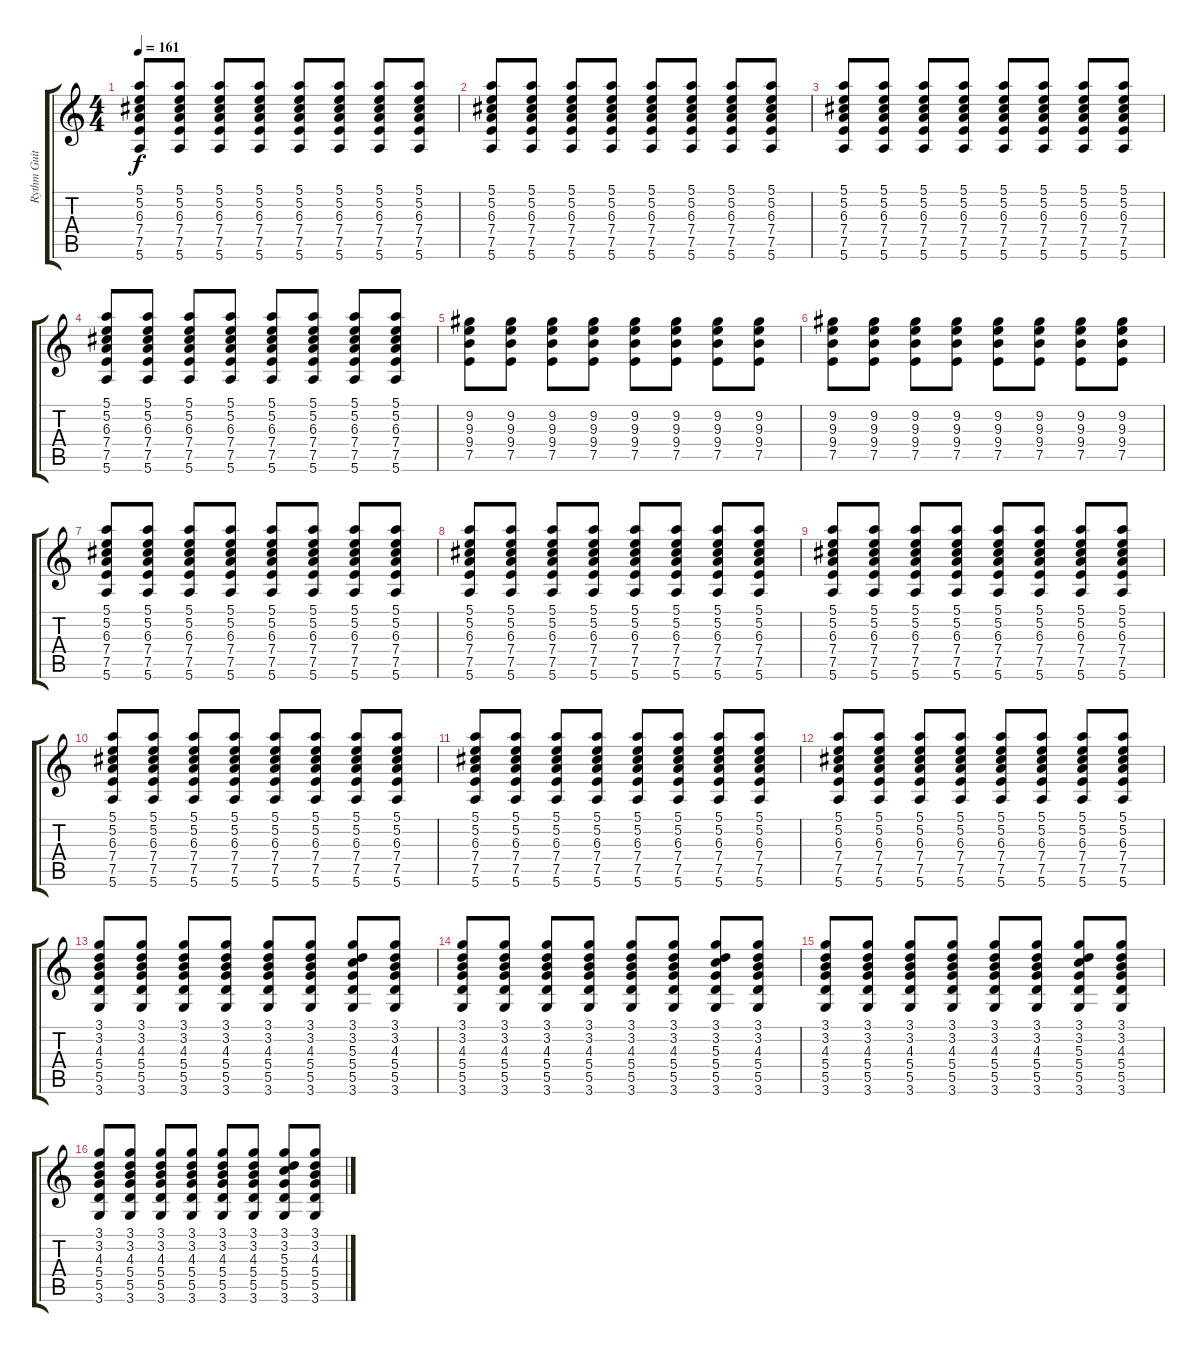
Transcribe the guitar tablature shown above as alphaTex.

\track ("Rythm Guitar" "Rythm Guit") {instrument electricguitarclean}
\staff {score tabs}
\tuning (E4 B3 G3 D3 A2 E2) {hide}
\ts (4 4)
\tempo 161
\clef g2
\ks c
(5.1 5.2 6.3 7.4 7.5 5.6).8{dy f} (5.1 5.2 6.3 7.4 7.5 5.6).8 (5.1 5.2 6.3 7.4 7.5 5.6).8 (5.1 5.2 6.3 7.4 7.5 5.6).8 (5.1 5.2 6.3 7.4 7.5 5.6).8 (5.1 5.2 6.3 7.4 7.5 5.6).8 (5.1 5.2 6.3 7.4 7.5 5.6).8 (5.1 5.2 6.3 7.4 7.5 5.6).8 |
(5.1 5.2 6.3 7.4 7.5 5.6).8 (5.1 5.2 6.3 7.4 7.5 5.6).8 (5.1 5.2 6.3 7.4 7.5 5.6).8 (5.1 5.2 6.3 7.4 7.5 5.6).8 (5.1 5.2 6.3 7.4 7.5 5.6).8 (5.1 5.2 6.3 7.4 7.5 5.6).8 (5.1 5.2 6.3 7.4 7.5 5.6).8 (5.1 5.2 6.3 7.4 7.5 5.6).8 |
(5.1 5.2 6.3 7.4 7.5 5.6).8 (5.1 5.2 6.3 7.4 7.5 5.6).8 (5.1 5.2 6.3 7.4 7.5 5.6).8 (5.1 5.2 6.3 7.4 7.5 5.6).8 (5.1 5.2 6.3 7.4 7.5 5.6).8 (5.1 5.2 6.3 7.4 7.5 5.6).8 (5.1 5.2 6.3 7.4 7.5 5.6).8 (5.1 5.2 6.3 7.4 7.5 5.6).8 |
(5.1 5.2 6.3 7.4 7.5 5.6).8 (5.1 5.2 6.3 7.4 7.5 5.6).8 (5.1 5.2 6.3 7.4 7.5 5.6).8 (5.1 5.2 6.3 7.4 7.5 5.6).8 (5.1 5.2 6.3 7.4 7.5 5.6).8 (5.1 5.2 6.3 7.4 7.5 5.6).8 (5.1 5.2 6.3 7.4 7.5 5.6).8 (5.1 5.2 6.3 7.4 7.5 5.6).8 |
(9.2 9.3 9.4 7.5).8 (9.2 9.3 9.4 7.5).8 (9.2 9.3 9.4 7.5).8 (9.2 9.3 9.4 7.5).8 (9.2 9.3 9.4 7.5).8 (9.2 9.3 9.4 7.5).8 (9.2 9.3 9.4 7.5).8 (9.2 9.3 9.4 7.5).8 |
(9.2 9.3 9.4 7.5).8 (9.2 9.3 9.4 7.5).8 (9.2 9.3 9.4 7.5).8 (9.2 9.3 9.4 7.5).8 (9.2 9.3 9.4 7.5).8 (9.2 9.3 9.4 7.5).8 (9.2 9.3 9.4 7.5).8 (9.2 9.3 9.4 7.5).8 |
(5.1 5.2 6.3 7.4 7.5 5.6).8 (5.1 5.2 6.3 7.4 7.5 5.6).8 (5.1 5.2 6.3 7.4 7.5 5.6).8 (5.1 5.2 6.3 7.4 7.5 5.6).8 (5.1 5.2 6.3 7.4 7.5 5.6).8 (5.1 5.2 6.3 7.4 7.5 5.6).8 (5.1 5.2 6.3 7.4 7.5 5.6).8 (5.1 5.2 6.3 7.4 7.5 5.6).8 |
(5.1 5.2 6.3 7.4 7.5 5.6).8 (5.1 5.2 6.3 7.4 7.5 5.6).8 (5.1 5.2 6.3 7.4 7.5 5.6).8 (5.1 5.2 6.3 7.4 7.5 5.6).8 (5.1 5.2 6.3 7.4 7.5 5.6).8 (5.1 5.2 6.3 7.4 7.5 5.6).8 (5.1 5.2 6.3 7.4 7.5 5.6).8 (5.1 5.2 6.3 7.4 7.5 5.6).8 |
(5.1 5.2 6.3 7.4 7.5 5.6).8 (5.1 5.2 6.3 7.4 7.5 5.6).8 (5.1 5.2 6.3 7.4 7.5 5.6).8 (5.1 5.2 6.3 7.4 7.5 5.6).8 (5.1 5.2 6.3 7.4 7.5 5.6).8 (5.1 5.2 6.3 7.4 7.5 5.6).8 (5.1 5.2 6.3 7.4 7.5 5.6).8 (5.1 5.2 6.3 7.4 7.5 5.6).8 |
(5.1 5.2 6.3 7.4 7.5 5.6).8 (5.1 5.2 6.3 7.4 7.5 5.6).8 (5.1 5.2 6.3 7.4 7.5 5.6).8 (5.1 5.2 6.3 7.4 7.5 5.6).8 (5.1 5.2 6.3 7.4 7.5 5.6).8 (5.1 5.2 6.3 7.4 7.5 5.6).8 (5.1 5.2 6.3 7.4 7.5 5.6).8 (5.1 5.2 6.3 7.4 7.5 5.6).8 |
(5.1 5.2 6.3 7.4 7.5 5.6).8 (5.1 5.2 6.3 7.4 7.5 5.6).8 (5.1 5.2 6.3 7.4 7.5 5.6).8 (5.1 5.2 6.3 7.4 7.5 5.6).8 (5.1 5.2 6.3 7.4 7.5 5.6).8 (5.1 5.2 6.3 7.4 7.5 5.6).8 (5.1 5.2 6.3 7.4 7.5 5.6).8 (5.1 5.2 6.3 7.4 7.5 5.6).8 |
(5.1 5.2 6.3 7.4 7.5 5.6).8 (5.1 5.2 6.3 7.4 7.5 5.6).8 (5.1 5.2 6.3 7.4 7.5 5.6).8 (5.1 5.2 6.3 7.4 7.5 5.6).8 (5.1 5.2 6.3 7.4 7.5 5.6).8 (5.1 5.2 6.3 7.4 7.5 5.6).8 (5.1 5.2 6.3 7.4 7.5 5.6).8 (5.1 5.2 6.3 7.4 7.5 5.6).8 |
(3.1 3.2 4.3 5.4 5.5 3.6).8 (3.1 3.2 4.3 5.4 5.5 3.6).8 (3.1 3.2 4.3 5.4 5.5 3.6).8 (3.1 3.2 4.3 5.4 5.5 3.6).8 (3.1 3.2 4.3 5.4 5.5 3.6).8 (3.1 3.2 4.3 5.4 5.5 3.6).8 (3.1 3.2 5.3 5.4 5.5 3.6).8 (3.1 3.2 4.3 5.4 5.5 3.6).8 |
(3.1 3.2 4.3 5.4 5.5 3.6).8 (3.1 3.2 4.3 5.4 5.5 3.6).8 (3.1 3.2 4.3 5.4 5.5 3.6).8 (3.1 3.2 4.3 5.4 5.5 3.6).8 (3.1 3.2 4.3 5.4 5.5 3.6).8 (3.1 3.2 4.3 5.4 5.5 3.6).8 (3.1 3.2 5.3 5.4 5.5 3.6).8 (3.1 3.2 4.3 5.4 5.5 3.6).8 |
(3.1 3.2 4.3 5.4 5.5 3.6).8 (3.1 3.2 4.3 5.4 5.5 3.6).8 (3.1 3.2 4.3 5.4 5.5 3.6).8 (3.1 3.2 4.3 5.4 5.5 3.6).8 (3.1 3.2 4.3 5.4 5.5 3.6).8 (3.1 3.2 4.3 5.4 5.5 3.6).8 (3.1 3.2 5.3 5.4 5.5 3.6).8 (3.1 3.2 4.3 5.4 5.5 3.6).8 |
(3.1 3.2 4.3 5.4 5.5 3.6).8 (3.1 3.2 4.3 5.4 5.5 3.6).8 (3.1 3.2 4.3 5.4 5.5 3.6).8 (3.1 3.2 4.3 5.4 5.5 3.6).8 (3.1 3.2 4.3 5.4 5.5 3.6).8 (3.1 3.2 4.3 5.4 5.5 3.6).8 (3.1 3.2 5.3 5.4 5.5 3.6).8 (3.1 3.2 4.3 5.4 5.5 3.6).8
